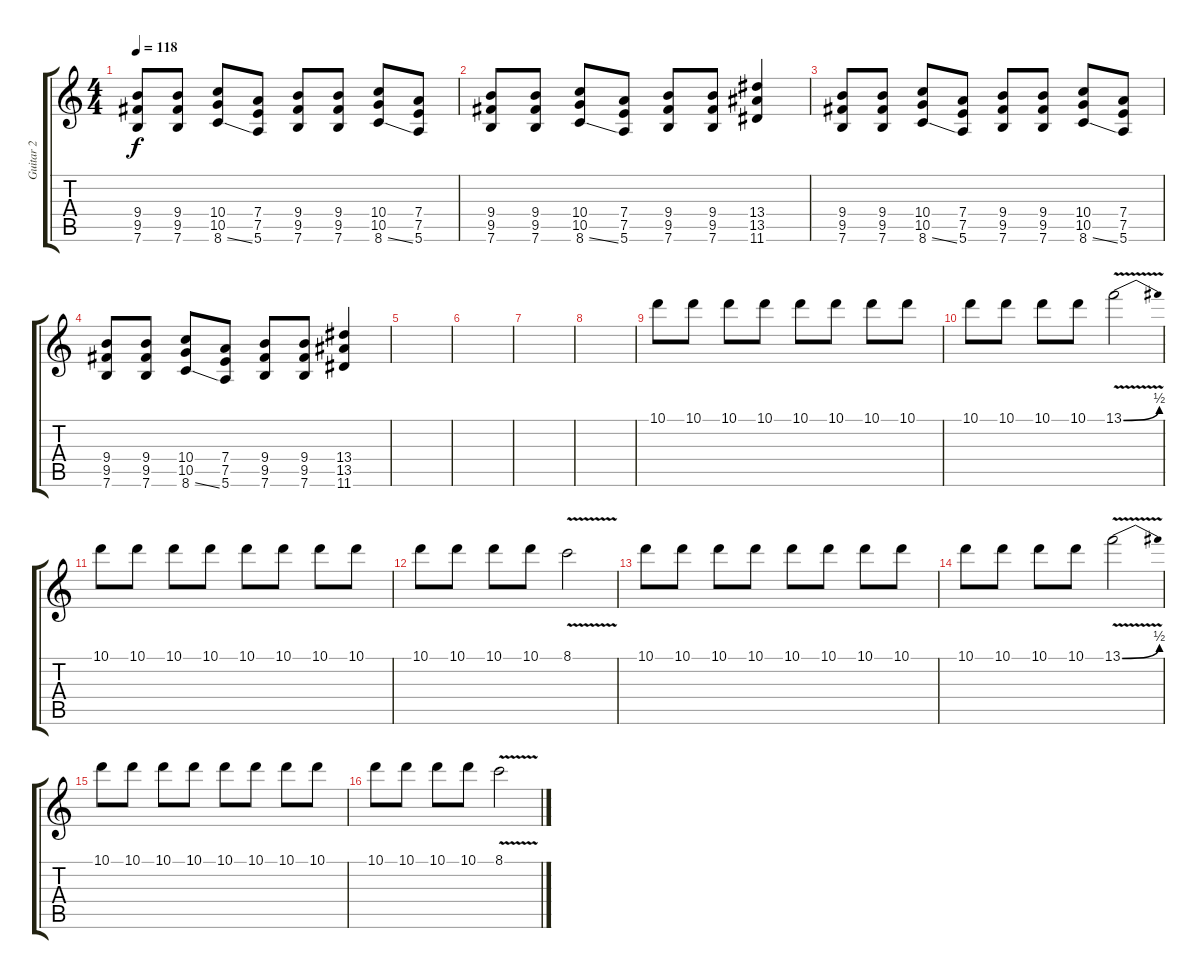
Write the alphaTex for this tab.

\track ("Guitar 2" "Guitar 2") {instrument distortionguitar}
\staff {score tabs}
\tuning (E4 B3 G3 D3 A2 E2) {hide}
\ts (4 4)
\tempo 118
\clef g2
\ks c
(9.4 9.5 7.6).8{dy f} (9.4 9.5 7.6).8 (10.4 10.5 8.6{ss}).8 (7.4 7.5 5.6).8 (9.4 9.5 7.6).8 (9.4 9.5 7.6).8 (10.4 10.5 8.6{ss}).8 (7.4 7.5 5.6).8 |
(9.4 9.5 7.6).8 (9.4 9.5 7.6).8 (10.4 10.5 8.6{ss}).8 (7.4 7.5 5.6).8 (9.4 9.5 7.6).8 (9.4 9.5 7.6).8 (13.4 13.5 11.6).4 |
(9.4 9.5 7.6).8 (9.4 9.5 7.6).8 (10.4 10.5 8.6{ss}).8 (7.4 7.5 5.6).8 (9.4 9.5 7.6).8 (9.4 9.5 7.6).8 (10.4 10.5 8.6{ss}).8 (7.4 7.5 5.6).8 |
(9.4 9.5 7.6).8 (9.4 9.5 7.6).8 (10.4 10.5 8.6{ss}).8 (7.4 7.5 5.6).8 (9.4 9.5 7.6).8 (9.4 9.5 7.6).8 (13.4 13.5 11.6).4 |
|
|
|
|
10.1.8 10.1.8 10.1.8 10.1.8 10.1.8 10.1.8 10.1.8 10.1.8 |
10.1.8 10.1.8 10.1.8 10.1.8 13.1{be (bend 0 0 60 2) v}.2 |
10.1.8 10.1.8 10.1.8 10.1.8 10.1.8 10.1.8 10.1.8 10.1.8 |
10.1.8 10.1.8 10.1.8 10.1.8 8.1{v}.2 |
10.1.8 10.1.8 10.1.8 10.1.8 10.1.8 10.1.8 10.1.8 10.1.8 |
10.1.8 10.1.8 10.1.8 10.1.8 13.1{be (bend 0 0 60 2) v}.2 |
10.1.8 10.1.8 10.1.8 10.1.8 10.1.8 10.1.8 10.1.8 10.1.8 |
10.1.8 10.1.8 10.1.8 10.1.8 8.1{v}.2
